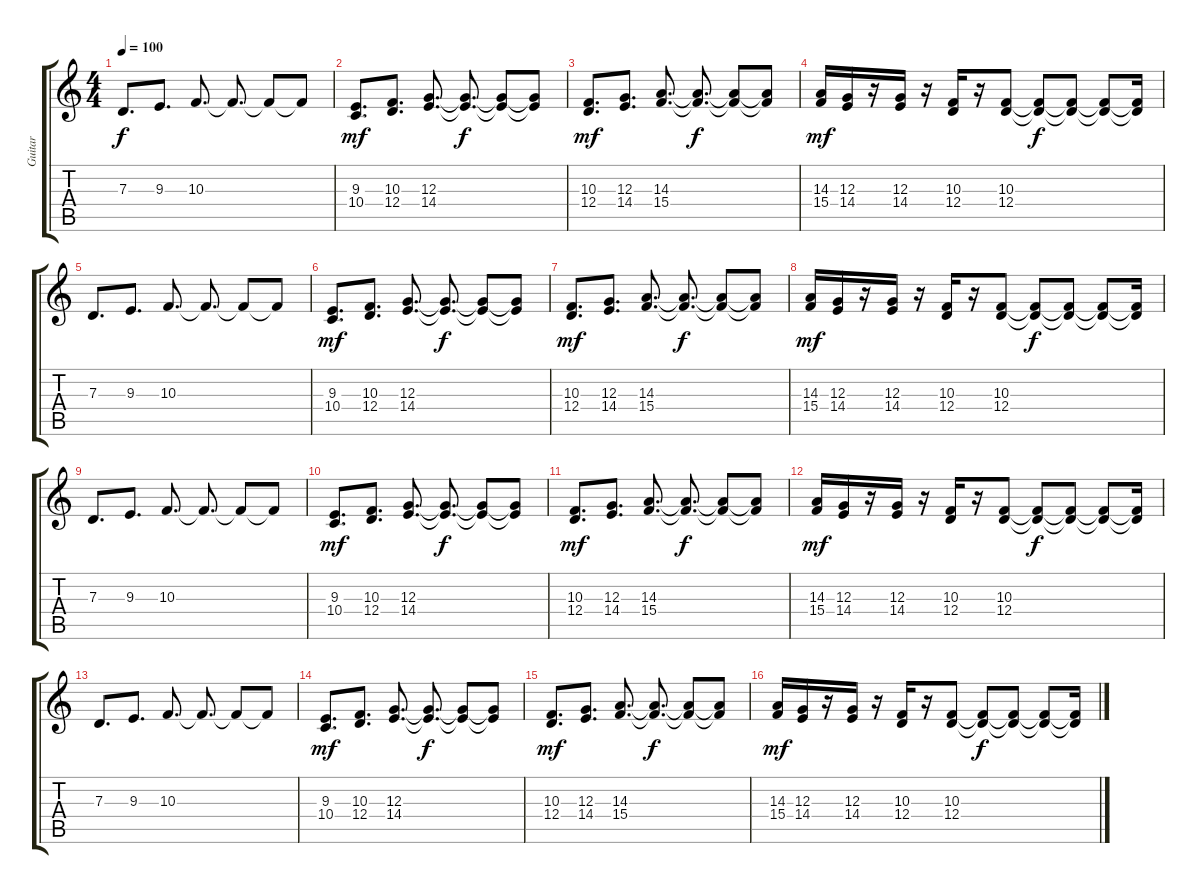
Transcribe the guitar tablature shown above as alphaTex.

\track ("Guitar" "Guitar") {instrument lead8bassandlead}
\staff {score tabs}
\tuning (E4 B3 G3 D3 A2 E2) {hide}
\ts (4 4)
\tempo 100
\clef g2
\ks c
7.3.8{d dy f volume 12} 9.3.8{d} 10.3.8{d volume 4} 10.3{t}.8{d} 10.3{t}.8 10.3{t}.8 |
(9.3 10.4).8{d dy mf volume 11} (10.3 12.4).8{d} (12.3 14.4).8{d volume 4} (12.3{t} 14.4{t}).8{d dy f} (12.3{t} 14.4{t}).8 (12.3{t} 14.4{t}).8 |
(10.3 12.4).8{d dy mf volume 11} (12.3 14.4).8{d} (14.3 15.4).8{d volume 4} (14.3{t} 15.4{t}).8{d dy f} (14.3{t} 15.4{t}).8 (14.3{t} 15.4{t}).8 |
(14.3 15.4).16{dy mf volume 11} (12.3 14.4).16 r.16 (12.3 14.4).16 r.16 (10.3 12.4).16 r.16 (10.3 12.4).8{volume 4} (10.3{t} 12.4{t}).8{dy f} (10.3{t} 12.4{t}).8 (10.3{t} 12.4{t}).8 (10.3{t} 12.4{t}).16 |
7.3.8{d volume 12} 9.3.8{d} 10.3.8{d volume 4} 10.3{t}.8{d} 10.3{t}.8 10.3{t}.8 |
(9.3 10.4).8{d dy mf volume 11} (10.3 12.4).8{d} (12.3 14.4).8{d volume 4} (12.3{t} 14.4{t}).8{d dy f} (12.3{t} 14.4{t}).8 (12.3{t} 14.4{t}).8 |
(10.3 12.4).8{d dy mf volume 11} (12.3 14.4).8{d} (14.3 15.4).8{d volume 4} (14.3{t} 15.4{t}).8{d dy f} (14.3{t} 15.4{t}).8 (14.3{t} 15.4{t}).8 |
(14.3 15.4).16{dy mf volume 11} (12.3 14.4).16 r.16 (12.3 14.4).16 r.16 (10.3 12.4).16 r.16 (10.3 12.4).8{volume 4} (10.3{t} 12.4{t}).8{dy f} (10.3{t} 12.4{t}).8 (10.3{t} 12.4{t}).8 (10.3{t} 12.4{t}).16 |
7.3.8{d volume 12} 9.3.8{d} 10.3.8{d volume 4} 10.3{t}.8{d} 10.3{t}.8 10.3{t}.8 |
(9.3 10.4).8{d dy mf volume 11} (10.3 12.4).8{d} (12.3 14.4).8{d volume 4} (12.3{t} 14.4{t}).8{d dy f} (12.3{t} 14.4{t}).8 (12.3{t} 14.4{t}).8 |
(10.3 12.4).8{d dy mf volume 11} (12.3 14.4).8{d} (14.3 15.4).8{d volume 4} (14.3{t} 15.4{t}).8{d dy f} (14.3{t} 15.4{t}).8 (14.3{t} 15.4{t}).8 |
(14.3 15.4).16{dy mf volume 11} (12.3 14.4).16 r.16 (12.3 14.4).16 r.16 (10.3 12.4).16 r.16 (10.3 12.4).8{volume 4} (10.3{t} 12.4{t}).8{dy f} (10.3{t} 12.4{t}).8 (10.3{t} 12.4{t}).8 (10.3{t} 12.4{t}).16 |
7.3.8{d volume 12} 9.3.8{d} 10.3.8{d volume 4} 10.3{t}.8{d} 10.3{t}.8 10.3{t}.8 |
(9.3 10.4).8{d dy mf volume 11} (10.3 12.4).8{d} (12.3 14.4).8{d volume 4} (12.3{t} 14.4{t}).8{d dy f} (12.3{t} 14.4{t}).8 (12.3{t} 14.4{t}).8 |
(10.3 12.4).8{d dy mf volume 11} (12.3 14.4).8{d} (14.3 15.4).8{d volume 4} (14.3{t} 15.4{t}).8{d dy f} (14.3{t} 15.4{t}).8 (14.3{t} 15.4{t}).8 |
(14.3 15.4).16{dy mf volume 11} (12.3 14.4).16 r.16 (12.3 14.4).16 r.16 (10.3 12.4).16 r.16 (10.3 12.4).8{volume 4} (10.3{t} 12.4{t}).8{dy f} (10.3{t} 12.4{t}).8 (10.3{t} 12.4{t}).8 (10.3{t} 12.4{t}).16
